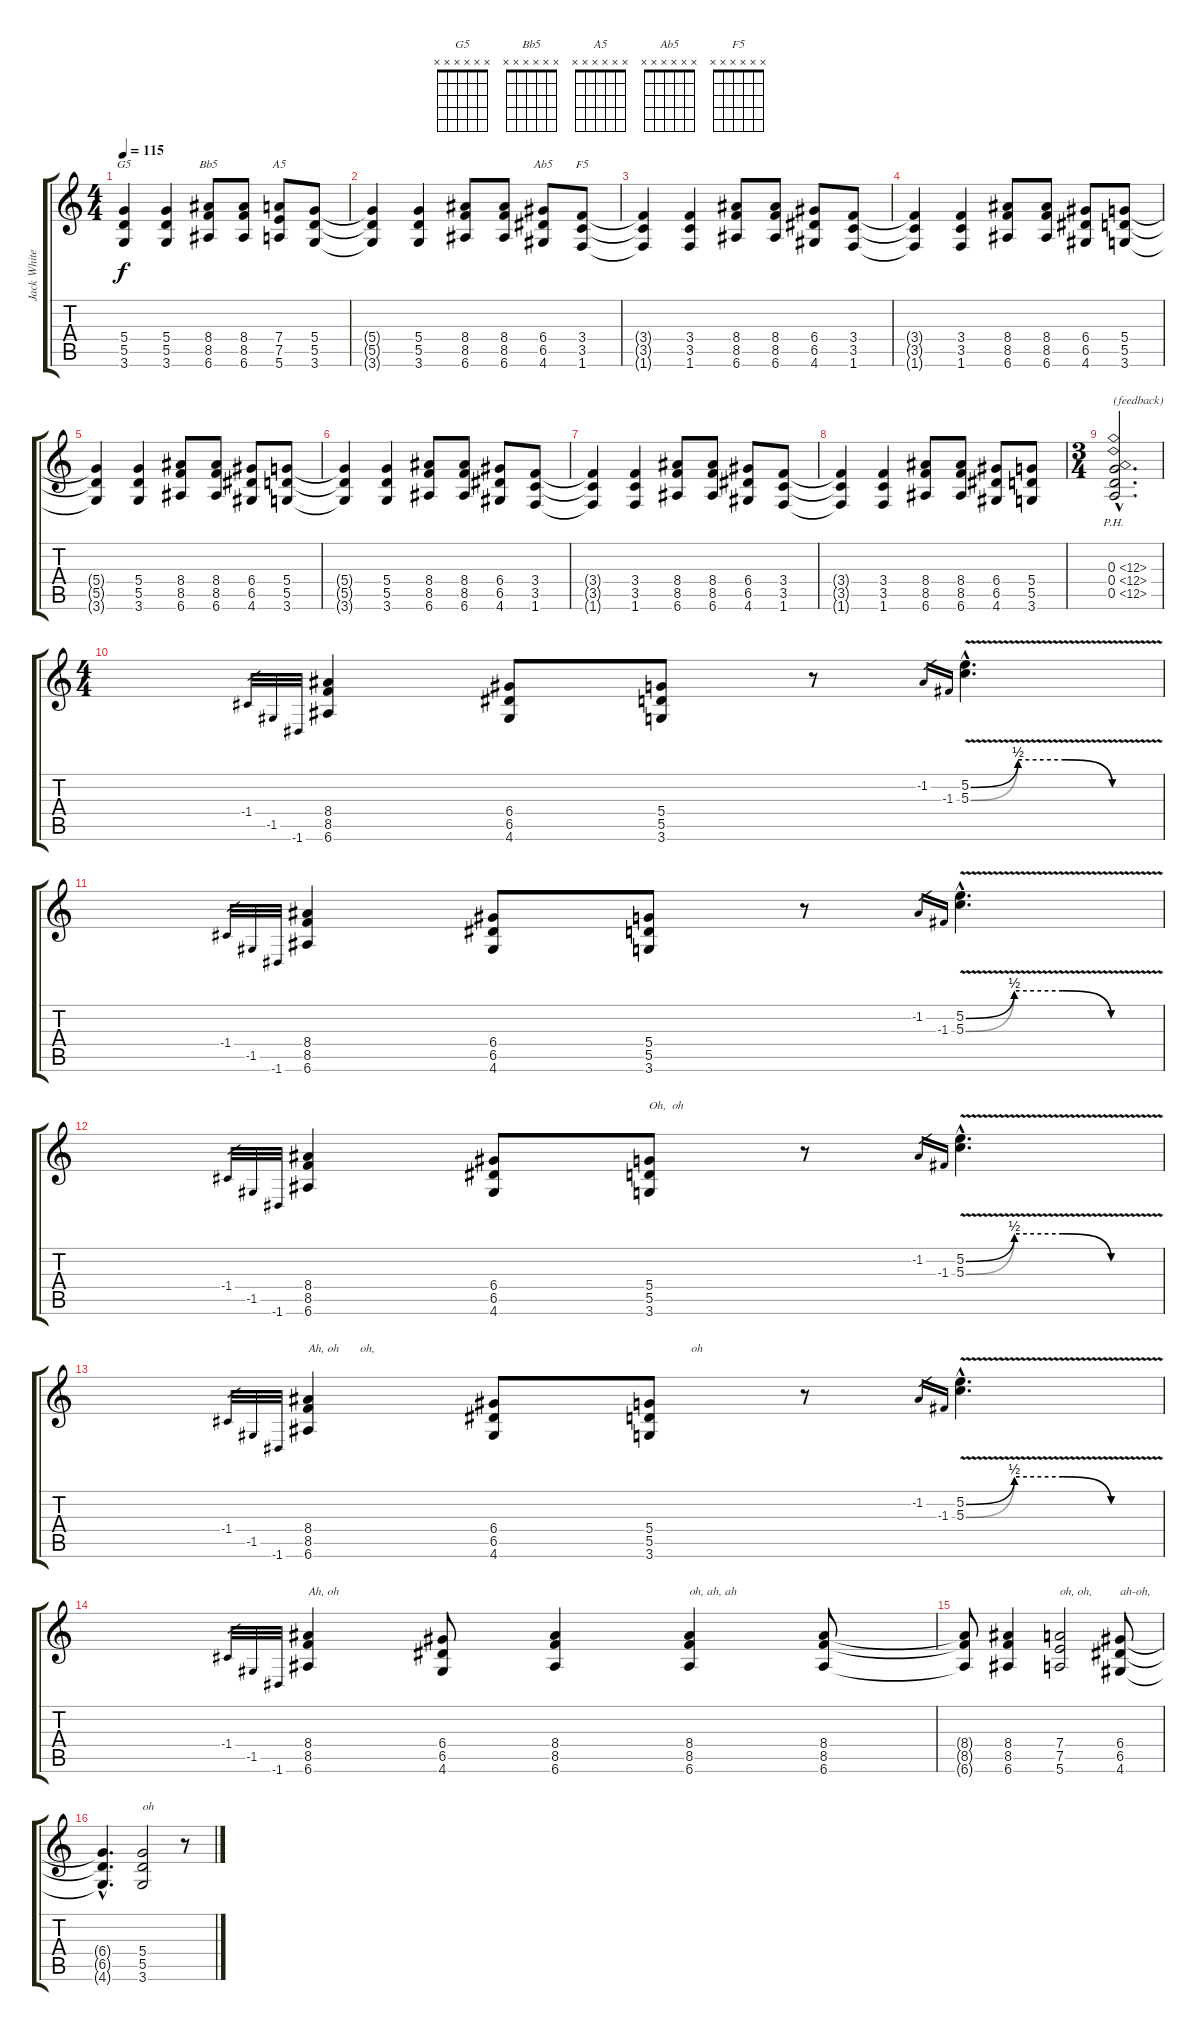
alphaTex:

\track ("Jack White" "Jack White") {instrument distortionguitar}
\staff {score tabs}
\tuning (E4 B3 G3 D3 A2 E2) {hide}
\chord ("G5" x x x x x x)
\chord ("Bb5" x x x x x x)
\chord ("A5" x x x x x x)
\chord ("Ab5" x x x x x x)
\chord ("F5" x x x x x x)
\ts (4 4)
\tempo 115
\clef g2
\ks c
(5.4 5.5 3.6).4{ch "G5" dy f} (5.4 5.5 3.6).4 (8.4 8.5 6.6).8{ch "Bb5"} (8.4 8.5 6.6).8 (7.4 7.5 5.6).8{ch "A5"} (5.4 5.5 3.6).8 |
(5.4{t} 5.5{t} 3.6{t}).4 (5.4 5.5 3.6).4 (8.4 8.5 6.6).8 (8.4 8.5 6.6).8 (6.4 6.5 4.6).8{ch "Ab5"} (3.4 3.5 1.6).8{ch "F5"} |
(3.4{t} 3.5{t} 1.6{t}).4 (3.4 3.5 1.6).4 (8.4 8.5 6.6).8 (8.4 8.5 6.6).8 (6.4 6.5 4.6).8 (3.4 3.5 1.6).8 |
(3.4{t} 3.5{t} 1.6{t}).4 (3.4 3.5 1.6).4 (8.4 8.5 6.6).8 (8.4 8.5 6.6).8 (6.4 6.5 4.6).8 (5.4 5.5 3.6).8 |
(5.4{t} 5.5{t} 3.6{t}).4 (5.4 5.5 3.6).4 (8.4 8.5 6.6).8 (8.4 8.5 6.6).8 (6.4 6.5 4.6).8 (5.4 5.5 3.6).8 |
(5.4{t} 5.5{t} 3.6{t}).4 (5.4 5.5 3.6).4 (8.4 8.5 6.6).8 (8.4 8.5 6.6).8 (6.4 6.5 4.6).8 (3.4 3.5 1.6).8 |
(3.4{t} 3.5{t} 1.6{t}).4 (3.4 3.5 1.6).4 (8.4 8.5 6.6).8 (8.4 8.5 6.6).8 (6.4 6.5 4.6).8 (3.4 3.5 1.6).8 |
(3.4{t} 3.5{t} 1.6{t}).4 (3.4 3.5 1.6).4 (8.4 8.5 6.6).8 (8.4 8.5 6.6).8 (6.4 6.5 4.6).8 (5.4 5.5 3.6).8 |
\ts (3 4)
(0.3{ph 12 hac} 0.4{ph 12 hac} 0.5{ph 12 hac}).2{d txt "(feedback)"} |
\ts (4 4)
-1.4.32{gr} -1.5.32{gr} -1.6.32{gr} (8.4 8.5 6.6).4 (6.4 6.5 4.6).8 (5.4 5.5 3.6).8 r.8 -1.2.16{gr} -1.3.16{gr} (5.2{be (custom 0 0 15 2 30 2 45 0 60 0) v hac} 5.3{be (custom 0 0 15 2 30 2 45 0 60 0) v hac}).4{d} |
-1.4.32{gr} -1.5.32{gr} -1.6.32{gr} (8.4 8.5 6.6).4 (6.4 6.5 4.6).8 (5.4 5.5 3.6).8 r.8 -1.2.16{gr} -1.3.16{gr} (5.2{be (custom 0 0 15 2 30 2 45 0 60 0) v hac} 5.3{be (custom 0 0 15 2 30 2 45 0 60 0) v hac}).4{d} |
-1.4.32{gr} -1.5.32{gr} -1.6.32{gr} (8.4 8.5 6.6).4 (6.4 6.5 4.6).8 (5.4 5.5 3.6).8{txt "Oh,  oh"} r.8 -1.2.16{gr} -1.3.16{gr} (5.2{be (custom 0 0 15 2 30 2 45 0 60 0) v hac} 5.3{be (custom 0 0 15 2 30 2 45 0 60 0) v hac}).4{d} |
-1.4.32{gr} -1.5.32{gr} -1.6.32{gr} (8.4 8.5 6.6).4{txt "Ah, oh       oh,"} (6.4 6.5 4.6).8 (5.4 5.5 3.6).8{txt "              oh"} r.8 -1.2.16{gr} -1.3.16{gr} (5.2{be (custom 0 0 15 2 30 2 45 0 60 0) v hac} 5.3{be (custom 0 0 15 2 30 2 45 0 60 0) v hac}).4{d} |
-1.4.32{gr} -1.5.32{gr} -1.6.32{gr} (8.4 8.5 6.6).4{txt "Ah, oh      "} (6.4 6.5 4.6).8 (8.4 8.5 6.6).4 (8.4 8.5 6.6).4{txt "oh, ah, ah"} (8.4 8.5 6.6).8 |
(8.4{t} 8.5{t} 6.6{t}).8 (8.4 8.5 6.6).4 (7.4 7.5 5.6).2{txt "oh, oh,"} (6.4 6.5 4.6).8{txt "ah-oh, "} |
(6.4{hac t} 6.5{hac t} 4.6{hac t}).4{d} (5.4 5.5 3.6).2{txt "oh" volume 6} r.8
